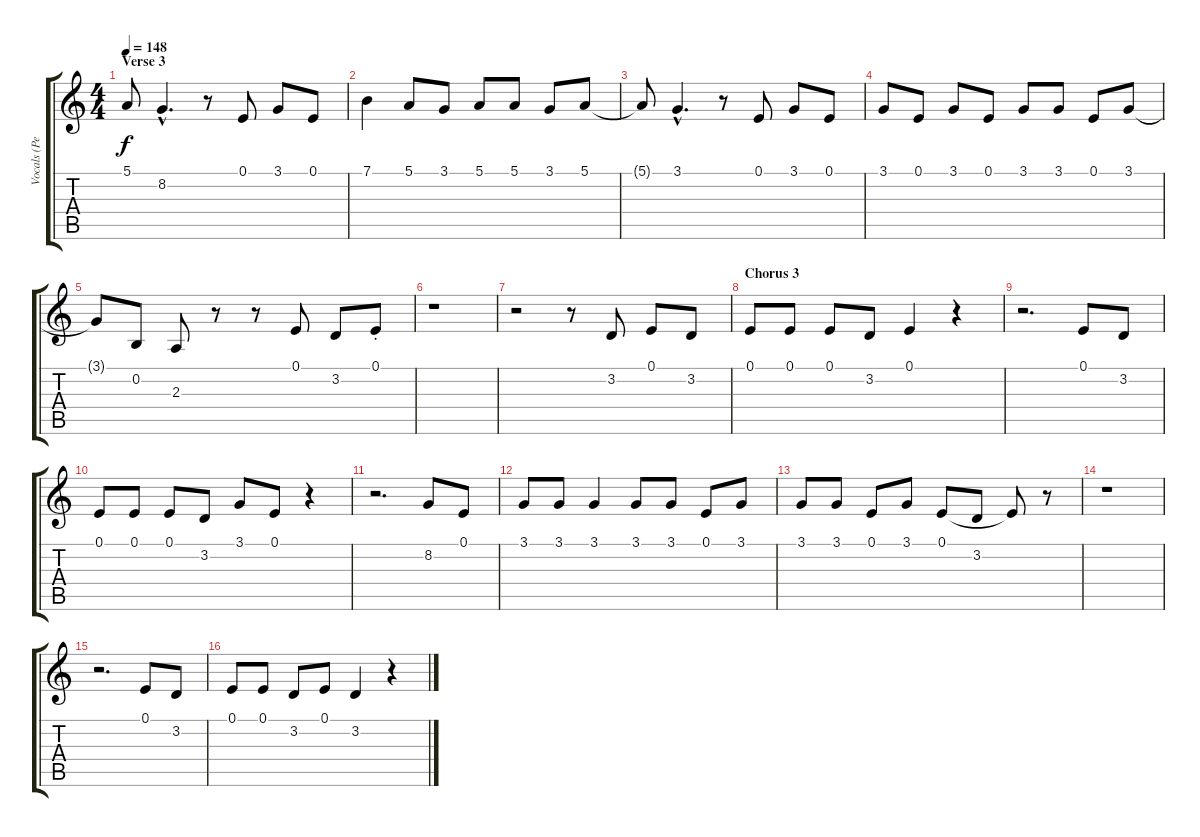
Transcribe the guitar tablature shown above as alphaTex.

\track ("Vocals (Pelle Almqvist)" "Vocals (Pe") {instrument lead2sawtooth}
\staff {score tabs}
\tuning (E4 B3 G3 D3 A2 E2) {hide}
\ts (4 4)
\section ("" "Verse 3")
\tempo 148
\clef g2
\ks c
5.1{t}.8{dy f} 8.2{hac}.4{d} r.8 0.1.8 3.1.8 0.1.8 |
7.1.4 5.1.8 3.1.8 5.1.8 5.1.8 3.1.8 5.1.8 |
5.1{t}.8 3.1{hac}.4{d} r.8 0.1.8 3.1.8 0.1.8 |
3.1.8 0.1.8 3.1.8 0.1.8 3.1.8 3.1.8 0.1.8 3.1.8 |
3.1{t}.8 0.2.8 2.3.8 r.8 r.8 0.1.8 3.2.8 0.1{st}.8 |
r.1 |
r.2 r.8 3.2.8 0.1.8 3.2.8 |
\section ("" "Chorus 3")
0.1.8 0.1.8 0.1.8 3.2.8 0.1.4 r.4 |
r.2{d} 0.1.8 3.2.8 |
0.1.8 0.1.8 0.1.8 3.2.8 3.1.8 0.1.8 r.4 |
r.2{d} 8.2.8 0.1.8 |
3.1.8 3.1.8 3.1.4 3.1.8 3.1.8 0.1.8 3.1.8 |
3.1.8 3.1.8 0.1.8 3.1.8 0.1.8 3.2.8 0.1{t}.8 r.8 |
r.1 |
r.2{d} 0.1.8 3.2.8 |
0.1.8 0.1.8 3.2.8 0.1.8 3.2.4 r.4
